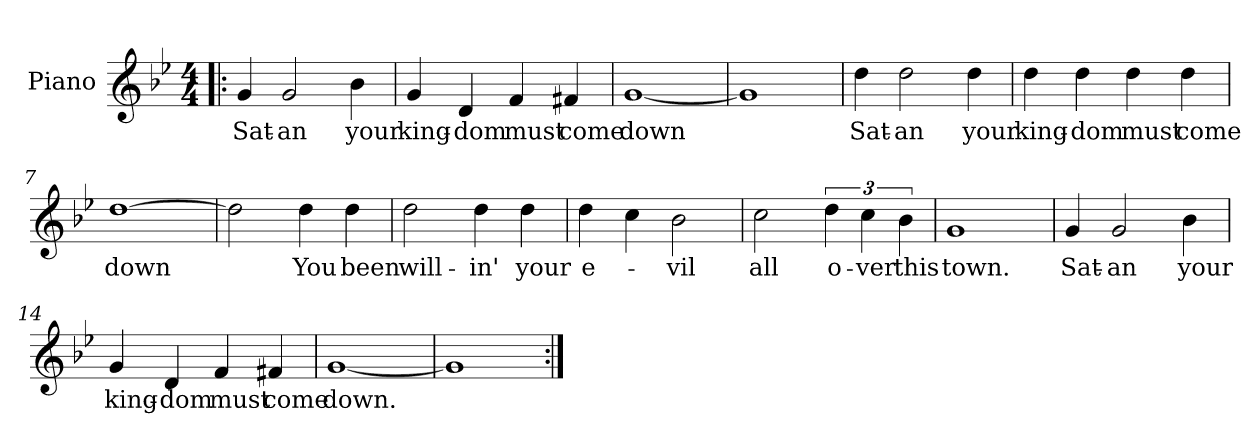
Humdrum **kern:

**kern	**text
*part1	*part1
*staff1	*staff1
*I"Piano	*
*I'Pno	*
*clefG2	*
*k[b-e-]	*
*B-:	*
*M4/4	*
=1!|:	=1!|:
4g/	Sat-
2g/	-an
4b-\	your
=2	=2
4g/	king-
4d/	-dom
4f/	must
4f#X/	come
=3	=3
[1g	down
=4	=4
1g]	.
!!LO:LB:g=z
=5	=5
4dd\	Sat-
2dd\	-an
4dd\	your
=6	=6
4dd\	king-
4dd\	-dom
4dd\	must
4dd\	come
=7	=7
[1dd	down
=8	=8
2dd\]	.
4dd\	You
4dd\	been
!!LO:LB:g=z
=9	=9
2dd\	will-
4dd\	-in'
4dd\	your
=10	=10
4dd\	e-
4cc\	.
2b-\	-vil
=11	=11
2cc\	all
6dd\	o-
6cc\	-ver
6b-\	this
=12	=12
1g	town.
!!LO:LB:g=z
=13	=13
4g/	Sat-
2g/	-an
4b-\	your
=14	=14
4g/	king-
4d/	-dom
4f/	must
4f#X/	come
=15	=15
[1g	down.
=16	=16
1g]	.
=:|!	=:|!
*-	*-
